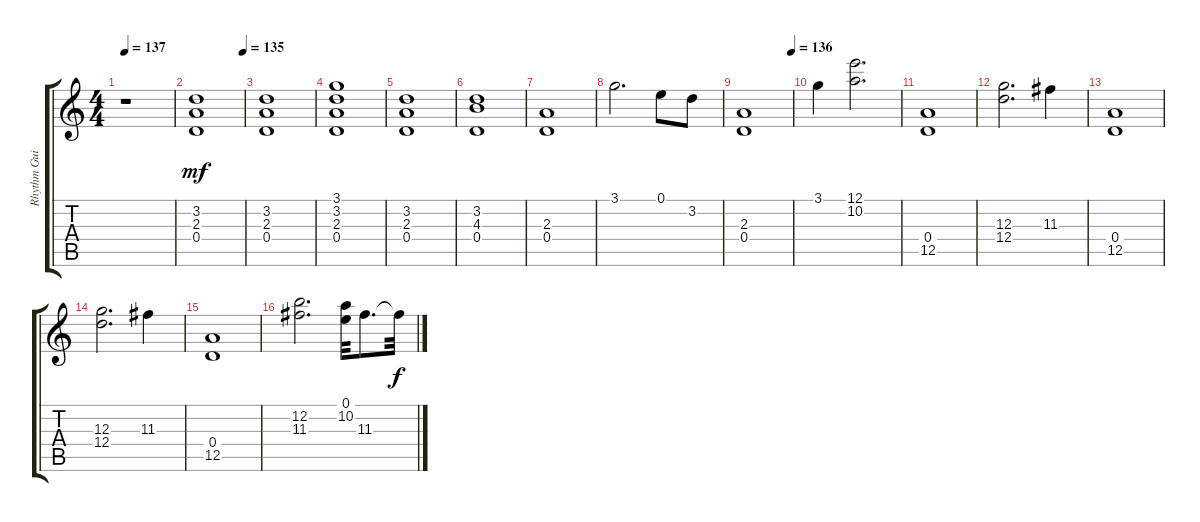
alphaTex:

\track ("Rhythm Guitar (Right)" "Rhythm Gui") {instrument distortionguitar}
\staff {score tabs}
\tuning (E4 B3 G3 D3 A2 E2) {hide}
\ts (4 4)
\tempo 137
\clef g2
\ks c
r.1{dy f} |
\tempo (135 0.99375)
(3.2 2.3 0.4).1{dy mf} |
(3.2 2.3 0.4).1 |
(3.1 3.2 2.3 0.4).1 |
(3.2 2.3 0.4).1 |
(3.2 4.3 0.4).1 |
(2.3 0.4).1 |
3.1.2{d} 0.1.8 3.2.8 |
\tempo (136 0.99375)
(2.3 0.4).1 |
3.1.4 (12.1 10.2).2{d} |
(0.4 12.5).1 |
(12.3 12.4).2{d} 11.3.4 |
(0.4 12.5).1 |
(12.3 12.4).2{d} 11.3.4 |
(0.4 12.5).1 |
(12.2 11.3).2{d} (0.1 10.2).32 11.3.8{d} 11.3{t}.32{dy f}
